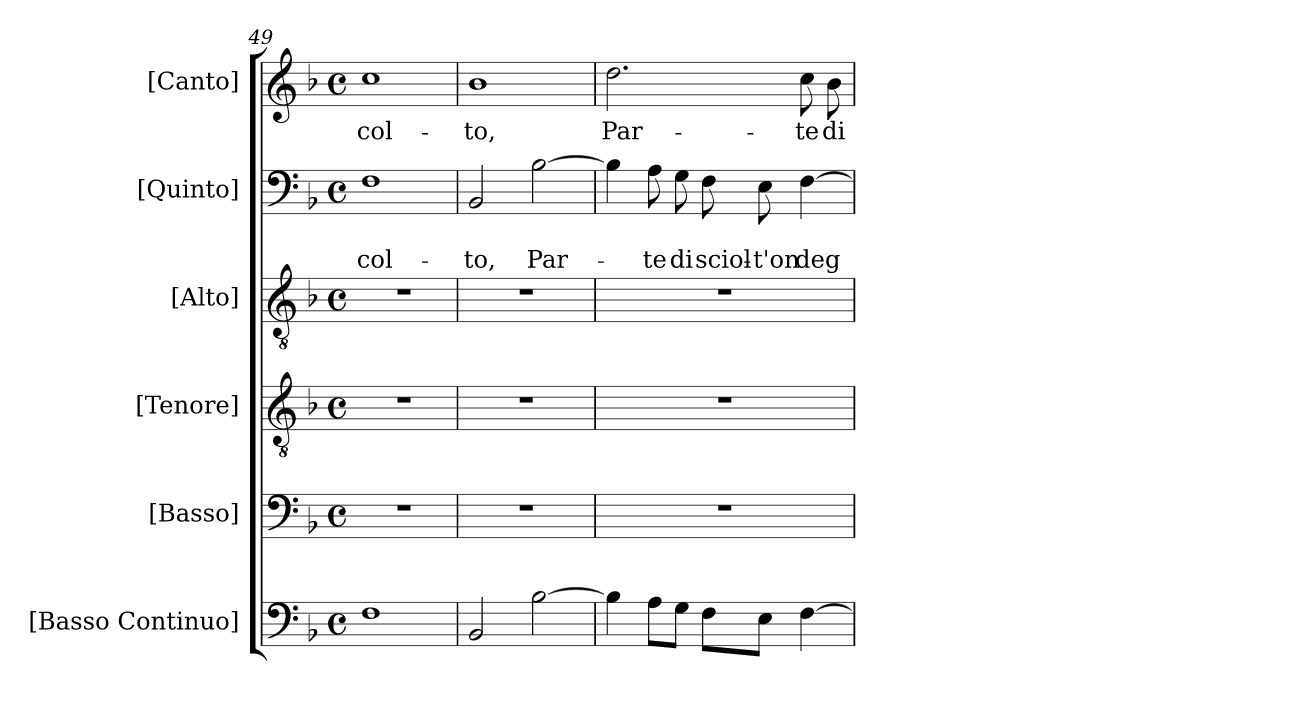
**kern	**kern	**kern	**kern	**kern	**text	**text	**kern	**text
*part6	*part5	*part4	*part3	*part2	*part2	*part2	*part1	*part1
*staff6	*staff5	*staff4	*staff3	*staff2	*staff2	*staff2	*staff1	*staff1
*I"[Basso Continuo]	*I"[Basso]	*I"[Tenore]	*I"[Alto]	*I"[Quinto]	*	*	*I"[Canto]	*
*clefF4	*clefF4	*clefGv2	*clefGv2	*clefF4	*	*	*clefG2	*
*k[b-]	*k[b-]	*k[b-]	*k[b-]	*k[b-]	*	*	*k[b-]	*
*F:	*F:	*F:	*F:	*F:	*	*	*F:	*
*M4/4	*M4/4	*M4/4	*M4/4	*M4/4	*	*	*M4/4	*
*met(c)	*met(c)	*met(c)	*met(c)	*met(c)	*	*	*met(c)	*
=49	=49	=49	=49	=49	=49	=49	=49	=49
!	!	!	!	!	!	!LO:LY:b	!	!LO:LY:b
1F	1r	1r	1r	1F	.	-col-	1cc	-col-
=50	=50	=50	=50	=50	=50	=50	=50	=50
!	!	!	!	!	!	!LO:LY:b	!	!LO:LY:b
2BB-/	1r	1r	1r	2BB-/	.	-to,	1b-	-to,
!	!	!	!	!	!	!LO:LY:b	!	!
[>2B-\	.	.	.	[>2B-\	.	Par-	.	.
=51	=51	=51	=51	=51	=51	=51	=51	=51
!	!	!	!	!	!	!	!	!LO:LY:b
4B-\]	1r	1r	1r	4B-\]	.	.	2.dd\	Par-
!	!	!	!	!	!	!LO:LY:b	!	!
8A\L	.	.	.	8A\	.	-te	.	.
!	!	!	!	!	!	!LO:LY:b	!	!
8G\J	.	.	.	8G\	.	di	.	.
!	!	!	!	!	!	!LO:LY:b	!	!
8F\L	.	.	.	8F\	.	sciol-	.	.
!	!	!	!	!	!	!LO:LY:b:rj	!	!
8E\J	.	.	.	8E\	.	-t'on	.	.
!	!	!	!	!	!	!LO:LY:b	!	!LO:LY:b
[<4F\	.	.	.	[<4F\	.	deg-	8cc\	-te
!	!	!	!	!	!	!	!	!LO:LY:b
.	.	.	.	.	.	.	8b-\	di
=	=	=	=	=	=	=	=	=
*-	*-	*-	*-	*-	*-	*-	*-	*-
